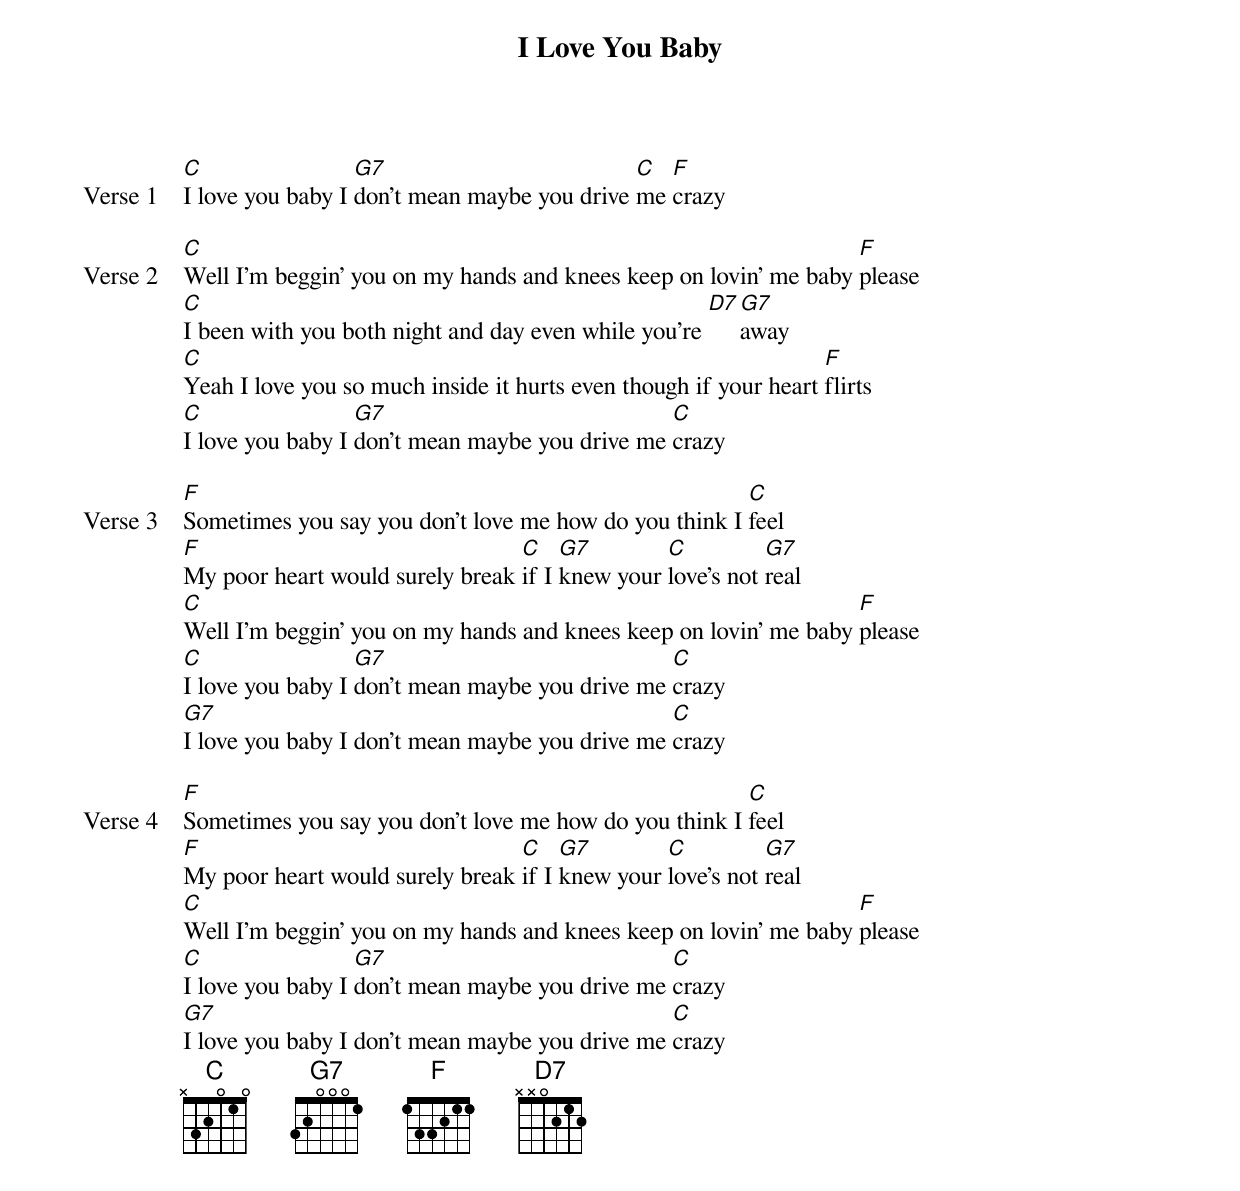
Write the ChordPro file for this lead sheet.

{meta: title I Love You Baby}
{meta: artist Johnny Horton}
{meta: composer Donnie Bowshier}
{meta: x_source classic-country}
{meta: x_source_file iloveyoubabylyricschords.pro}
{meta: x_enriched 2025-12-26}

{start_of_verse: Verse 1}
[C]I love you baby I [G7]don't mean maybe you drive [C]me [F]crazy
{end_of_verse}

{start_of_verse: Verse 2}
[C]Well I'm beggin' you on my hands and knees keep on lovin' me baby [F]please
[C]I been with you both night and day even while you're [D7][G7]away
[C]Yeah I love you so much inside it hurts even though if your heart [F]flirts
[C]I love you baby I [G7]don't mean maybe you drive me [C]crazy
{end_of_verse}

{start_of_verse: Verse 3}
[F]Sometimes you say you don't love me how do you think I [C]feel
[F]My poor heart would surely break [C]if I [G7]knew your [C]love's not [G7]real
[C]Well I'm beggin' you on my hands and knees keep on lovin' me baby [F]please
[C]I love you baby I [G7]don't mean maybe you drive me [C]crazy
[G7]I love you baby I don't mean maybe you drive me [C]crazy
{end_of_verse}

{start_of_verse: Verse 4}
[F]Sometimes you say you don't love me how do you think I [C]feel
[F]My poor heart would surely break [C]if I [G7]knew your [C]love's not [G7]real
[C]Well I'm beggin' you on my hands and knees keep on lovin' me baby [F]please
[C]I love you baby I [G7]don't mean maybe you drive me [C]crazy
[G7]I love you baby I don't mean maybe you drive me [C]crazy
{end_of_verse}
